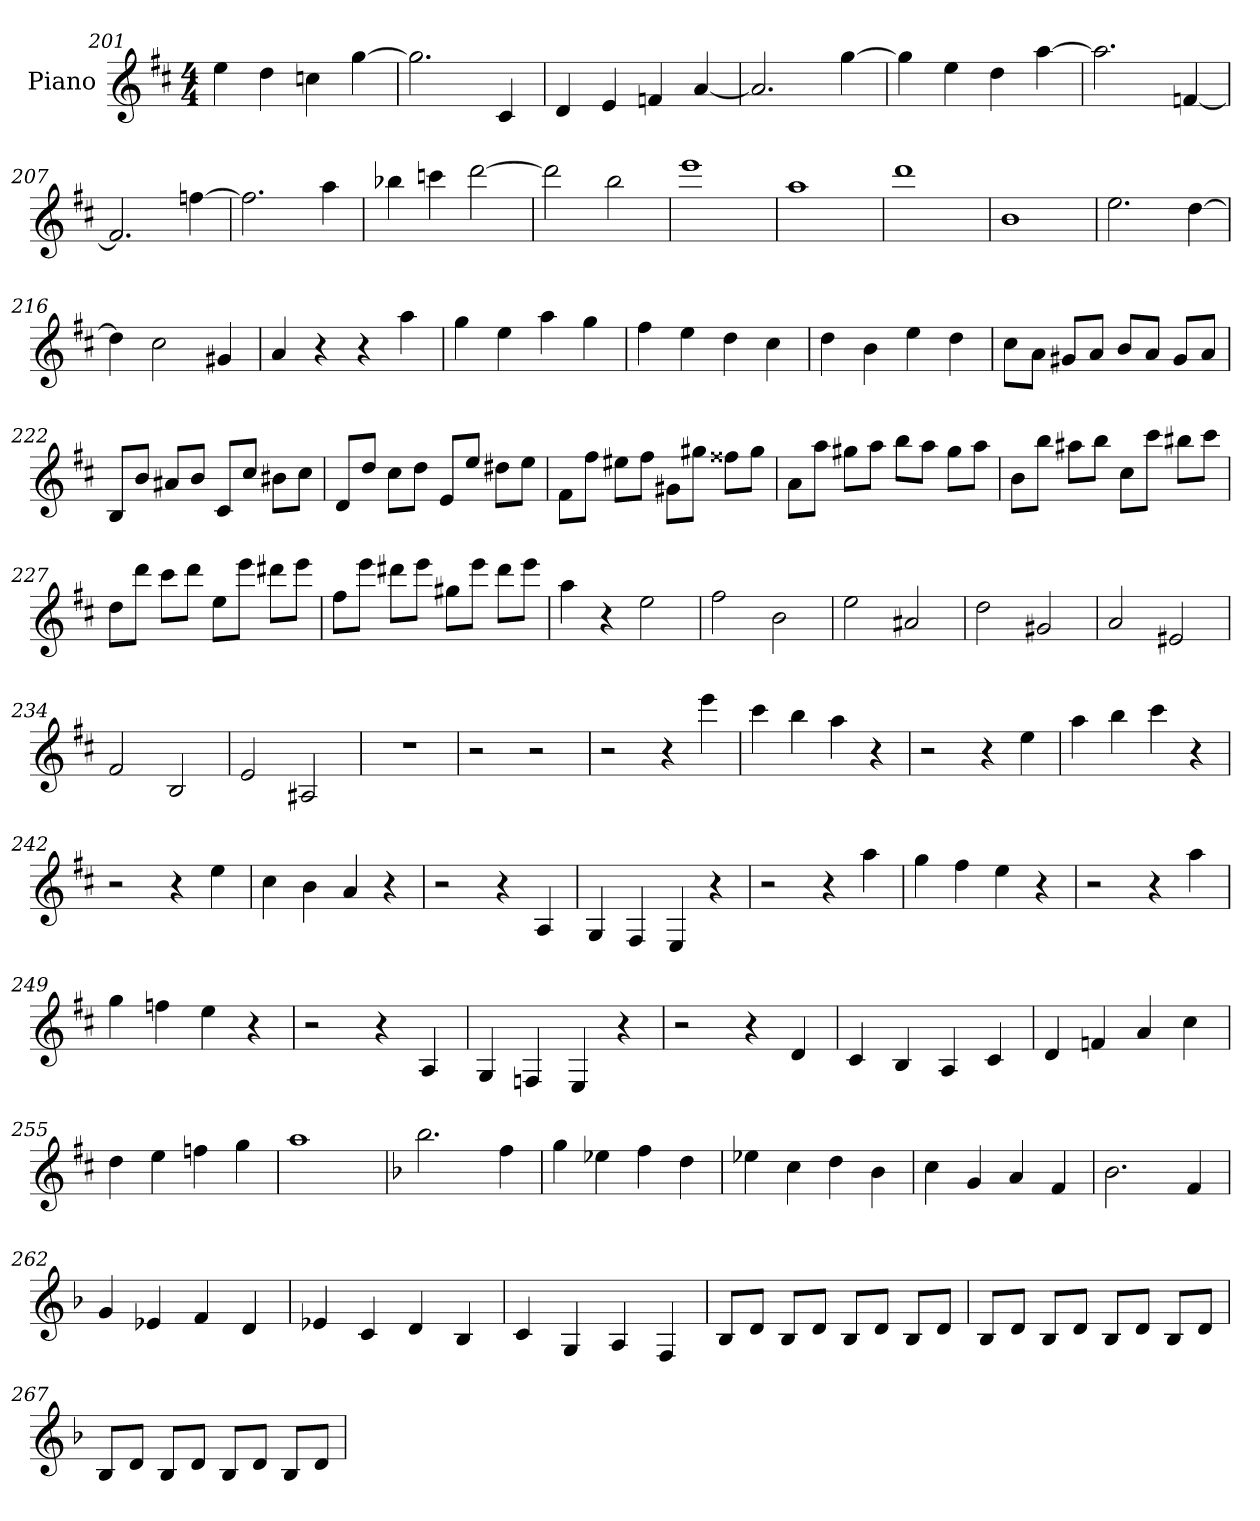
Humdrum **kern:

**kern
*part1
*staff1
*I"Piano
*I'Pno
*clefG2
*k[f#c#]
*D:
*M4/4
=201
4ee
4dd
4ccn
[4gg
=202
2.gg]
4c#
=203
4d
4e
4fn
[4a
=204
2.a]
[4gg
=205
4gg]
4ee
4dd
[4aa
=206
2.aa]
[4fn
=207
2.f]
[4ffn
=208
2.ff]
4aa
=209
4bb-X
4cccn
[2ddd
=210
2ddd]
2bb
=211
1eee
=212
1aa
=213
1ddd
=214
1b
=215
2.ee
[4dd
=216
4dd]
2cc#
4g#X
=217
4a
4r
4r
4aa
=218
4gg
4ee
4aa
4gg
=219
4ff#
4ee
4dd
4cc#
=220
4dd
4b
4ee
4dd
=221
8cc#\L
8a\J
8g#X/L
8a/J
8b/L
8a/J
8g#/L
8a/J
=222
8B/L
8b/J
8a#X/L
8b/J
8c#/L
8cc#/J
8b#X\L
8cc#\J
=223
8d/L
8dd/J
8cc#\L
8dd\J
8e/L
8ee/J
8dd#X\L
8ee\J
=224
8f#\L
8ff#\J
8ee#X\L
8ff#\J
8g#X\L
8gg#X\J
8ff##X\L
8gg#\J
=225
8a\L
8aa\J
8gg#X\L
8aa\J
8bb\L
8aa\J
8gg#\L
8aa\J
=226
8b\L
8bb\J
8aa#X\L
8bb\J
8cc#\L
8ccc#\J
8bb#X\L
8ccc#\J
=227
8dd\L
8ddd\J
8ccc#\L
8ddd\J
8ee\L
8eee\J
8ddd#X\L
8eee\J
=228
8ff#\L
8eee\J
8ddd#X\L
8eee\J
8gg#X\L
8eee\J
8ddd#\L
8eee\J
=229
4aa
4r
2ee
=230
2ff#
2b
=231
2ee
2a#X
=232
2dd
2g#X
=233
2a
2e#X
=234
2f#
2B
=235
2e
2A#X
=236
1r
=237
2r
2r
=238
2r
4r
4eee
=239
4ccc#
4bb
4aa
4r
=240
2r
4r
4ee
=241
4aa
4bb
4ccc#
4r
=242
2r
4r
4ee
=243
4cc#
4b
4a
4r
=244
2r
4r
4A
=245
4G
4F#
4E
4r
=246
2r
4r
4aa
=247
4gg
4ff#
4ee
4r
=248
2r
4r
4aa
=249
4gg
4ffn
4ee
4r
=250
2r
4r
4A
=251
4G
4Fn
4E
4r
=252
2r
4r
4d
=253
4c#
4B
4A
4c#
=254
4d
4fn
4a
4cc#
=255
4dd
4ee
4ffn
4gg
=256
1aa
=257
*k[b-]
2.bb-
4ff
=258
4gg
4ee-X
4ff
4dd
=259
4ee-X
4cc
4dd
4b-
=260
4cc
4g
4a
4f
=261
2.b-
4f
=262
4g
4e-X
4f
4d
=263
4e-X
4c
4d
4B-
=264
4c
4G
4A
4F
=265
8B-/L
8d/J
8B-/L
8d/J
8B-/L
8d/J
8B-/L
8d/J
=266
8B-/L
8d/J
8B-/L
8d/J
8B-/L
8d/J
8B-/L
8d/J
=267
8B-/L
8d/J
8B-/L
8d/J
8B-/L
8d/J
8B-/L
8d/J
=
*-
